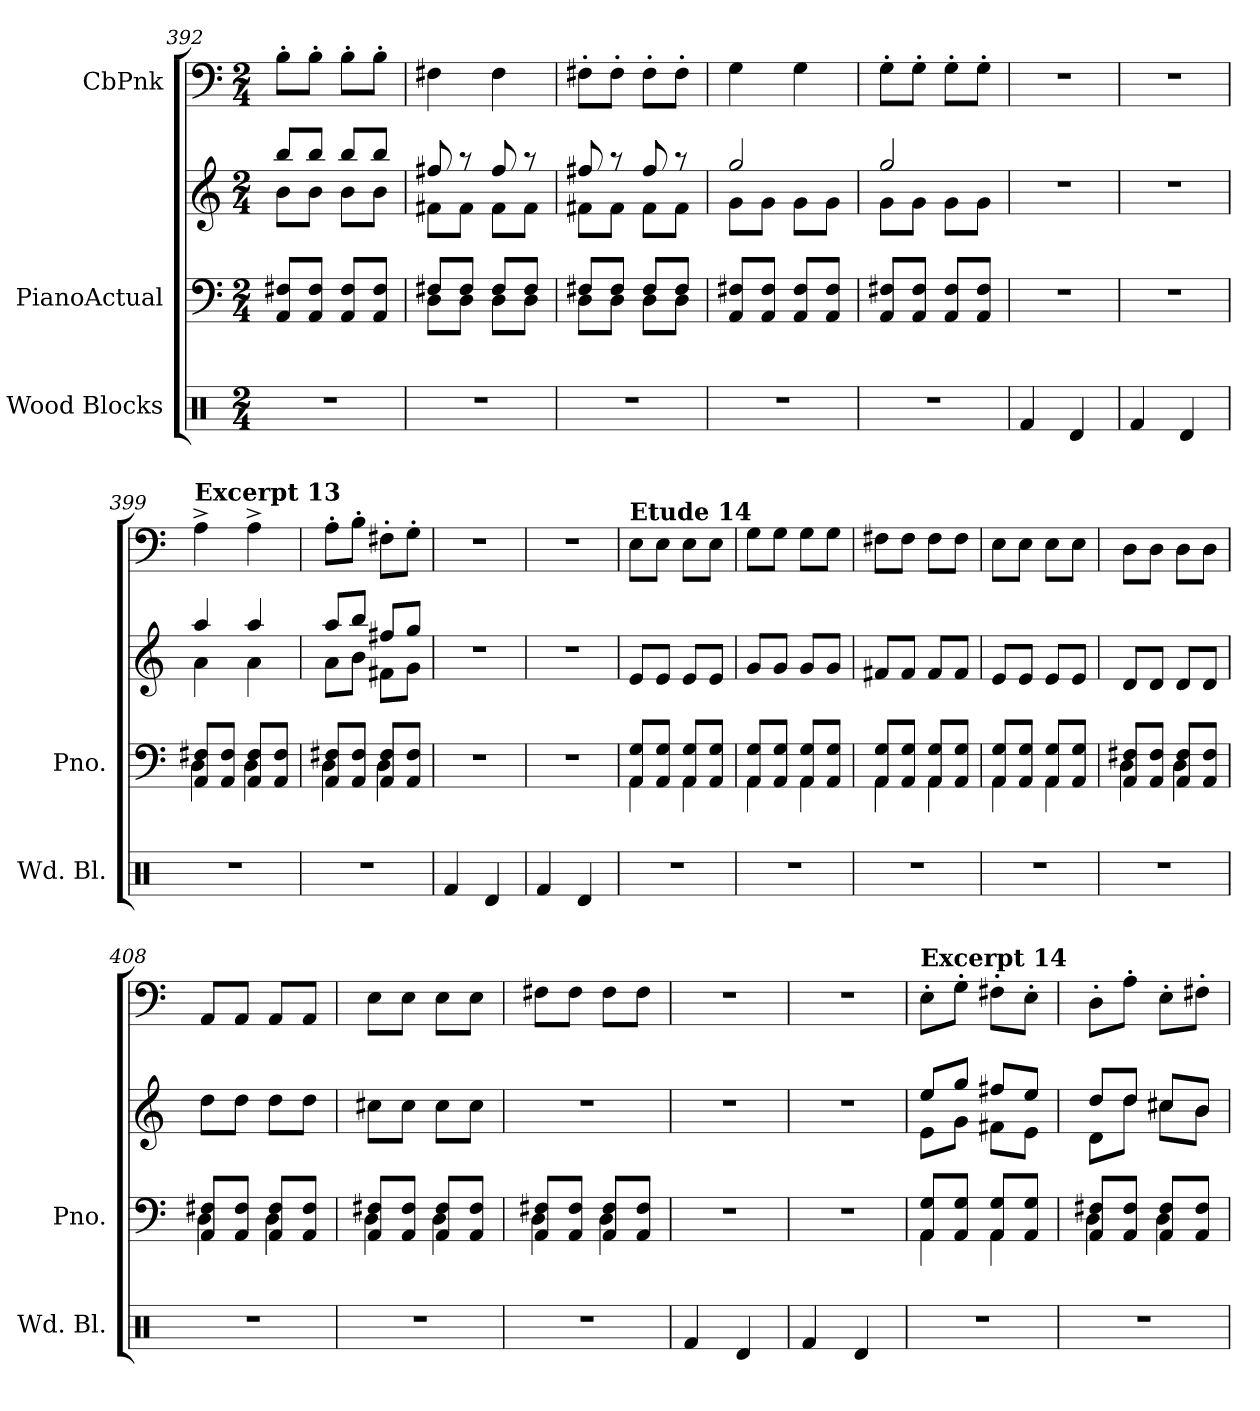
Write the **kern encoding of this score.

**kern	**kern	**kern	**kern
*part3	*part2	*part2	*part1
*staff4	*staff3	*staff2	*staff1
*I"Wood Blocks	*I"PianoActual	*	*I"CbPnk
*I'Wd. Bl.	*I'Pno.	*	*
*clefX	*clefF4	*clefG2	*clefF4
*k[]	*k[]	*k[]	*k[]
*M2/4	*M2/4	*M2/4	*M2/4
=392	=392	=392	=392
*	*	*^	*
2r	8AA/ 8F#X/L	8bb/L	8b\L	8B'\L
.	8AA/ 8F#/J	8bb/J	8b\J	8B'\J
.	8AA/ 8F#/L	8bb/L	8b\L	8B'\L
.	8AA/ 8F#/J	8bb/J	8b\J	8B'\J
=393	=393	=393	=393	=393
*	*^	*	*	*
2r	8F#X/L	8D\L	8ff#X/	8f#X\L	4F#X\
.	8F#/J	8D\J	8r	8f#\J	.
.	8F#/L	8D\L	8ff#/	8f#\L	4F#\
.	8F#/J	8D\J	8r	8f#\J	.
!!LO:LB:g=z
=394	=394	=394	=394	=394	=394
2r	8F#X/L	8D\L	8ff#X/	8f#X\L	8F#X'\L
.	8F#/J	8D\J	8r	8f#\J	8F#'\J
.	8F#/L	8D\L	8ff#/	8f#\L	8F#'\L
.	8F#/J	8D\J	8r	8f#\J	8F#'\J
*	*v	*v	*	*	*
=395	=395	=395	=395	=395
2r	8AA/ 8F#X/L	2gg/	8g\L	4G\
.	8AA/ 8F#/J	.	8g\J	.
.	8AA/ 8F#/L	.	8g\L	4G\
.	8AA/ 8F#/J	.	8g\J	.
=396	=396	=396	=396	=396
2r	8AA/ 8F#X/L	2gg/	8g\L	8G'\L
.	8AA/ 8F#/J	.	8g\J	8G'\J
.	8AA/ 8F#/L	.	8g\L	8G'\L
.	8AA/ 8F#/J	.	8g\J	8G'\J
*	*	*v	*v	*
=397	=397	=397	=397
4Rf/	2r	2r	2r
4Rd/	.	.	.
=398	=398	=398	=398
4Rf/	2r	2r	2r
4Rd/	.	.	.
=399	=399	=399	=399
*	*^	*^	*
!	!	!	!	!	!LO:TX:a:B:t=Excerpt 13
2r	8AA/ 8F#X/L	4D\	4aa/	4a\	4A^\
.	8AA/ 8F#/J	.	.	.	.
.	8AA/ 8F#/L	4D\	4aa/	4a\	4A^\
.	8AA/ 8F#/J	.	.	.	.
=400	=400	=400	=400	=400	=400
2r	8AA/ 8F#X/L	4D\	8aa/L	8a\L	8A'\L
.	8AA/ 8F#/J	.	8bb/J	8b\J	8B'\J
.	8AA/ 8F#/L	4D\	8ff#X/L	8f#X\L	8F#X'\L
.	8AA/ 8F#/J	.	8gg/J	8g\J	8G'\J
*	*v	*v	*	*	*
*	*	*v	*v	*
!!LO:PB:g=z
=401	=401	=401	=401
4Rf/	2r	2r	2r
4Rd/	.	.	.
=402	=402	=402	=402
4Rf/	2r	2r	2r
4Rd/	.	.	.
=403	=403	=403	=403
*	*^	*	*
!	!	!	!	!LO:TX:a:B:t=Etude 14
2r	8AA/ 8G/L	4AA\	8e/L	8E\L
.	8AA/ 8G/J	.	8e/J	8E\J
.	8AA/ 8G/L	4AA\	8e/L	8E\L
.	8AA/ 8G/J	.	8e/J	8E\J
=404	=404	=404	=404	=404
2r	8AA/ 8G/L	4AA\	8g/L	8G\L
.	8AA/ 8G/J	.	8g/J	8G\J
.	8AA/ 8G/L	4AA\	8g/L	8G\L
.	8AA/ 8G/J	.	8g/J	8G\J
=405	=405	=405	=405	=405
2r	8AA/ 8G/L	4AA\	8f#X/L	8F#X\L
.	8AA/ 8G/J	.	8f#/J	8F#\J
.	8AA/ 8G/L	4AA\	8f#/L	8F#\L
.	8AA/ 8G/J	.	8f#/J	8F#\J
=406	=406	=406	=406	=406
2r	8AA/ 8G/L	4AA\	8e/L	8E\L
.	8AA/ 8G/J	.	8e/J	8E\J
.	8AA/ 8G/L	4AA\	8e/L	8E\L
.	8AA/ 8G/J	.	8e/J	8E\J
=407	=407	=407	=407	=407
2r	8AA/ 8F#X/L	4D\	8d/L	8D\L
.	8AA/ 8F#/J	.	8d/J	8D\J
.	8AA/ 8F#/L	4D\	8d/L	8D\L
.	8AA/ 8F#/J	.	8d/J	8D\J
!!LO:LB:g=z
=408	=408	=408	=408	=408
2r	8AA/ 8F#X/L	4D\	8dd\L	8AA/L
.	8AA/ 8F#/J	.	8dd\J	8AA/J
.	8AA/ 8F#/L	4D\	8dd\L	8AA/L
.	8AA/ 8F#/J	.	8dd\J	8AA/J
=409	=409	=409	=409	=409
2r	8AA/ 8F#X/L	4D\	8cc#X\L	8E\L
.	8AA/ 8F#/J	.	8cc#\J	8E\J
.	8AA/ 8F#/L	4D\	8cc#\L	8E\L
.	8AA/ 8F#/J	.	8cc#\J	8E\J
=410	=410	=410	=410	=410
2r	8AA/ 8F#X/L	4D\	2r	8F#X\L
.	8AA/ 8F#/J	.	.	8F#\J
.	8AA/ 8F#/L	4D\	.	8F#\L
.	8AA/ 8F#/J	.	.	8F#\J
*	*v	*v	*	*
=411	=411	=411	=411
4Rf/	2r	2r	2r
4Rd/	.	.	.
=412	=412	=412	=412
4Rf/	2r	2r	2r
4Rd/	.	.	.
=413	=413	=413	=413
*	*^	*^	*
!	!	!	!	!	!LO:TX:a:B:t=Excerpt 14
2r	8AA/ 8G/L	4AA\	8ee/L	8e\L	8E'\L
.	8AA/ 8G/J	.	8gg/J	8g\J	8G'\J
.	8AA/ 8G/L	4AA\	8ff#X/L	8f#X\L	8F#X'\L
.	8AA/ 8G/J	.	8ee/J	8e\J	8E'\J
=414	=414	=414	=414	=414	=414
2r	8AA/ 8F#X/L	4D\	8dd/L	8d\L	8D'\L
.	8AA/ 8F#/J	.	8dd/J	8dd\J	8A'\J
.	8AA/ 8F#/L	4D\	8cc#X/L	8cc#\L	8E'\L
.	8AA/ 8F#/J	.	8b/J	8b\J	8F#X'\J
*	*v	*v	*	*	*
*	*	*v	*v	*
=	=	=	=
*-	*-	*-	*-
